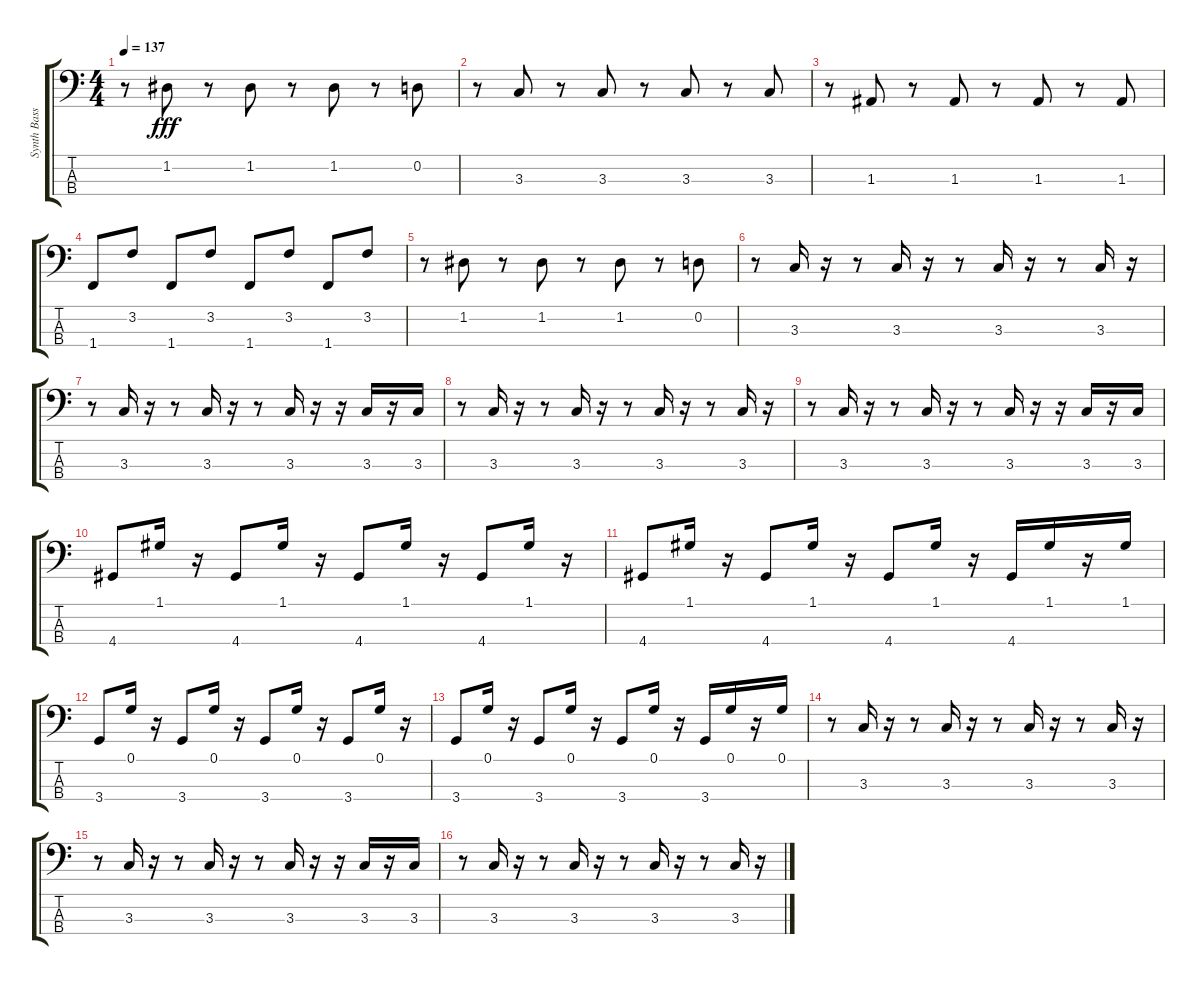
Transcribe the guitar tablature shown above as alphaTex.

\track ("Synth Bass" "Synth Bass") {instrument synthbass2}
\staff {score tabs}
\tuning (G2 D2 A1 E1) {hide}
\ts (4 4)
\tempo 137
\clef f4
\ks c
r.8{dy fff} 1.2.8 r.8 1.2.8 r.8 1.2.8 r.8 0.2.8 |
r.8 3.3.8 r.8 3.3.8 r.8 3.3.8 r.8 3.3.8 |
r.8 1.3.8 r.8 1.3.8 r.8 1.3.8 r.8 1.3.8 |
1.4.8 3.2.8 1.4.8 3.2.8 1.4.8 3.2.8 1.4.8 3.2.8 |
r.8 1.2.8 r.8 1.2.8 r.8 1.2.8 r.8 0.2.8 |
r.8 3.3.16 r.16 r.8 3.3.16 r.16 r.8 3.3.16 r.16 r.8 3.3.16 r.16 |
r.8 3.3.16 r.16 r.8 3.3.16 r.16 r.8 3.3.16 r.16 r.16 3.3.16 r.16 3.3.16 |
r.8 3.3.16 r.16 r.8 3.3.16 r.16 r.8 3.3.16 r.16 r.8 3.3.16 r.16 |
r.8 3.3.16 r.16 r.8 3.3.16 r.16 r.8 3.3.16 r.16 r.16 3.3.16 r.16 3.3.16 |
4.4.8 1.1.16 r.16 4.4.8 1.1.16 r.16 4.4.8 1.1.16 r.16 4.4.8 1.1.16 r.16 |
4.4.8 1.1.16 r.16 4.4.8 1.1.16 r.16 4.4.8 1.1.16 r.16 4.4.16 1.1.16 r.16 1.1.16 |
3.4.8 0.1.16 r.16 3.4.8 0.1.16 r.16 3.4.8 0.1.16 r.16 3.4.8 0.1.16 r.16 |
3.4.8 0.1.16 r.16 3.4.8 0.1.16 r.16 3.4.8 0.1.16 r.16 3.4.16 0.1.16 r.16 0.1.16 |
r.8 3.3.16 r.16 r.8 3.3.16 r.16 r.8 3.3.16 r.16 r.8 3.3.16 r.16 |
r.8 3.3.16 r.16 r.8 3.3.16 r.16 r.8 3.3.16 r.16 r.16 3.3.16 r.16 3.3.16 |
r.8 3.3.16 r.16 r.8 3.3.16 r.16 r.8 3.3.16 r.16 r.8 3.3.16 r.16
